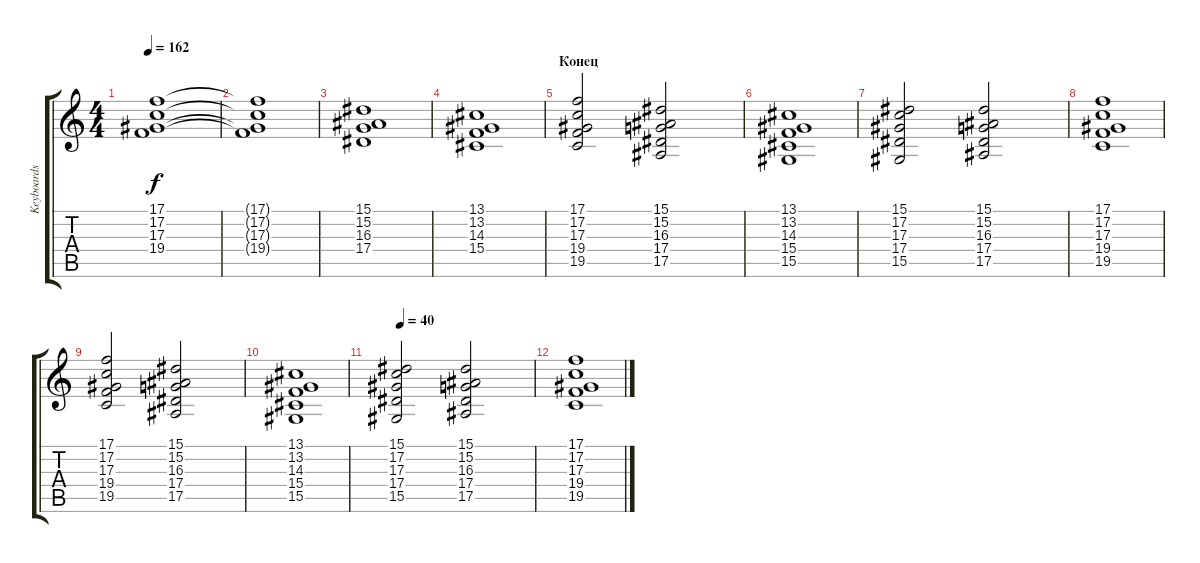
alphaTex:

\track ("Keyboards" "Keyboards") {instrument stringensemble1}
\staff {score tabs}
\tuning (C4 G3 Eb3 Bb2 F2 C2) {hide}
\ts (4 4)
\tempo 162
\clef g2
\ks c
(17.1 17.2 17.3 19.4).1{dy f} |
(17.1{t} 17.2{t} 17.3{t} 19.4{t}).1 |
(15.1 15.2 16.3 17.4).1 |
(13.1 13.2 14.3 15.4).1 |
\section ("" "Конец")
(17.1 17.2 17.3 19.4 19.5).2 (15.1 15.2 16.3 17.4 17.5).2 |
(13.1 13.2 14.3 15.4 15.5).1 |
(15.1 17.2 17.3 17.4 15.5).2 (15.1 15.2 16.3 17.4 17.5).2 |
(17.1 17.2 17.3 19.4 19.5).1 |
(17.1 17.2 17.3 19.4 19.5).2 (15.1 15.2 16.3 17.4 17.5).2 |
(13.1 13.2 14.3 15.4 15.5).1 |
\tempo 40
(15.1 17.2 17.3 17.4 15.5).2 (15.1 15.2 16.3 17.4 17.5).2 |
(17.1 17.2 17.3 19.4 19.5).1
